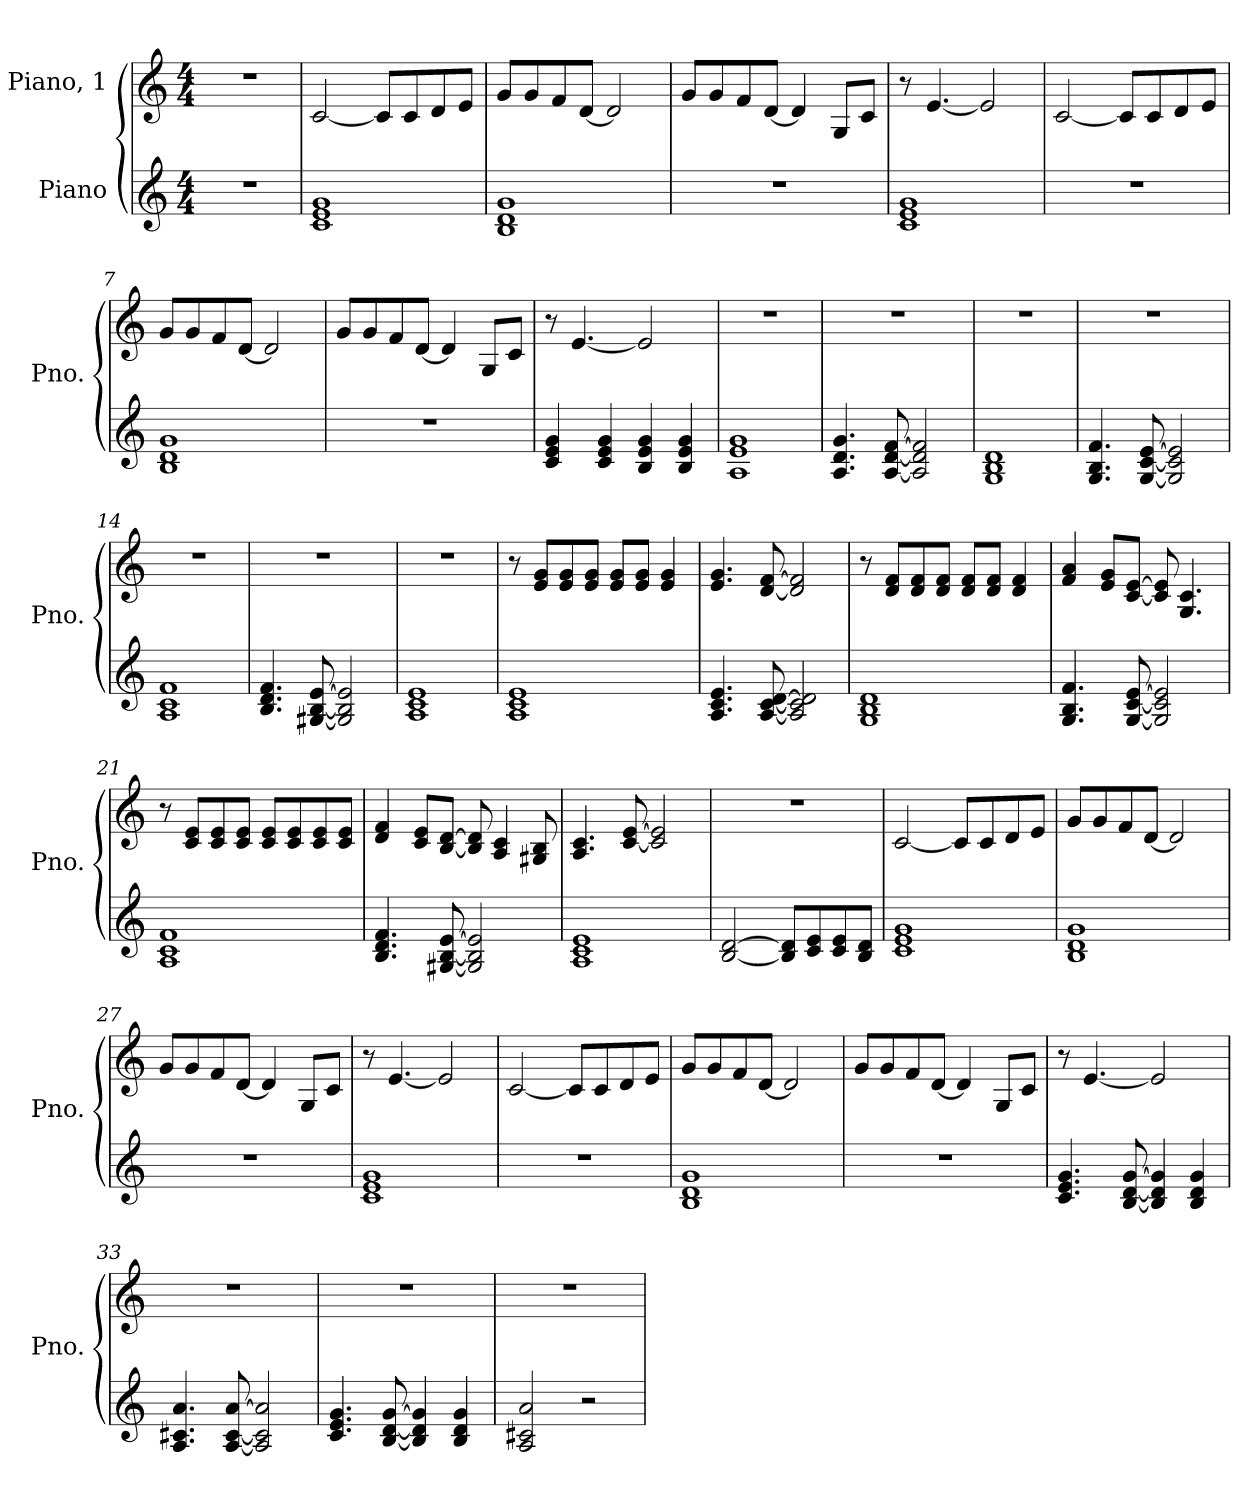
**kern	**kern
*part2	*part1
*staff2	*staff1
*I"Piano	*I"Piano, 1
*I'Pno.	*I'Pno.
*clefG2	*clefG2
*k[]	*k[]
*M4/4	*M4/4
*MM80	*MM80
=1	=1
1r	1r
=2	=2
1c 1e 1g	[2c/
.	8c/L]
.	8c/
.	8d/
.	8e/J
=3	=3
1B 1d 1g	8g/L
.	8g/
.	8f/
.	[8d/J
.	2d/]
=4	=4
1r	8g/L
.	8g/
.	8f/
.	[8d/J
.	4d/]
.	8G/L
.	8c/J
=5	=5
1c 1e 1g	8r
.	[4.e/
.	2e/]
=6	=6
1r	[2c/
.	8c/L]
.	8c/
.	8d/
.	8e/J
=7	=7
1B 1d 1g	8g/L
.	8g/
.	8f/
.	[8d/J
.	2d/]
!!LO:LB:g=z
=8	=8
1r	8g/L
.	8g/
.	8f/
.	[8d/J
.	4d/]
.	8G/L
.	8c/J
=9	=9
4c/ 4e/ 4g/	8r
.	[4.e/
4c/ 4e/ 4g/	.
4B/ 4e/ 4g/	2e/]
4B/ 4e/ 4g/	.
=10	=10
1A 1e 1g	1r
=11	=11
4.A/ 4.d/ 4.g/	1r
[8A/ [8d/ [8f/	.
2A/] 2d/] 2f/]	.
=12	=12
1G 1B 1d	1r
=13	=13
4.G/ 4.B/ 4.f/	1r
[8G/ [8c/ [8e/	.
2G/] 2c/] 2e/]	.
=14	=14
1A 1c 1f	1r
=15	=15
4.B/ 4.d/ 4.f/	1r
[8G#X/ [8B/ [8e/	.
2G#/] 2B/] 2e/]	.
=16	=16
1A 1c 1e	1r
!!LO:LB:g=z
=17	=17
1A 1c 1e	8r
.	8e/ 8g/L
.	8e/ 8g/
.	8e/ 8g/J
.	8e/ 8g/L
.	8e/ 8g/J
.	4e/ 4g/
=18	=18
4.A/ 4.c/ 4.e/	4.e/ 4.g/
[8A/ [8c/ [8d/	[8d/ [8f/
2A/] 2c/] 2d/]	2d/] 2f/]
=19	=19
1G 1B 1d	8r
.	8d/ 8f/L
.	8d/ 8f/
.	8d/ 8f/J
.	8d/ 8f/L
.	8d/ 8f/J
.	4d/ 4f/
=20	=20
4.G/ 4.B/ 4.f/	4f/ 4a/
.	8e/ 8g/L
[8G/ [8c/ [8e/	[8c/ [8e/J
2G/] 2c/] 2e/]	8c/] 8e/]
.	4.G/ 4.c/
=21	=21
1A 1c 1f	8r
.	8c/ 8e/L
.	8c/ 8e/
.	8c/ 8e/J
.	8c/ 8e/L
.	8c/ 8e/
.	8c/ 8e/
.	8c/ 8e/J
!!LO:LB:g=z
=22	=22
4.B/ 4.d/ 4.f/	4d/ 4f/
.	8c/ 8e/L
[8G#X/ [8B/ [8e/	[8B/ [8d/J
2G#/] 2B/] 2e/]	8B/] 8d/]
.	4A/ 4c/
.	8G#X/ 8B/
=23	=23
1A 1c 1e	4.A/ 4.c/
.	[8c/ [8e/
.	2c/] 2e/]
=24	=24
[2B/ [2d/	1r
8B/] 8d/]L	.
8c/ 8e/	.
8c/ 8e/	.
8B/ 8d/J	.
=25	=25
1c 1e 1g	[2c/
.	8c/L]
.	8c/
.	8d/
.	8e/J
=26	=26
1B 1d 1g	8g/L
.	8g/
.	8f/
.	[8d/J
.	2d/]
!!LO:LB:g=z
=27	=27
1r	8g/L
.	8g/
.	8f/
.	[8d/J
.	4d/]
.	8G/L
.	8c/J
=28	=28
1c 1e 1g	8r
.	[4.e/
.	2e/]
=29	=29
1r	[2c/
.	8c/L]
.	8c/
.	8d/
.	8e/J
=30	=30
1B 1d 1g	8g/L
.	8g/
.	8f/
.	[8d/J
.	2d/]
=31	=31
1r	8g/L
.	8g/
.	8f/
.	[8d/J
.	4d/]
.	8G/L
.	8c/J
=32	=32
4.c/ 4.e/ 4.g/	8r
.	[4.e/
[8B/ [8d/ [8g/	.
4B/] 4d/] 4g/]	2e/]
4B/ 4d/ 4g/	.
!!LO:LB:g=z
=33	=33
4.A/ 4.c#X/ 4.a/	1r
[8A/ [8c#/ [8a/	.
2A/] 2c#/] 2a/]	.
=34	=34
4.c/ 4.e/ 4.g/	1r
[8B/ [8d/ [8g/	.
4B/] 4d/] 4g/]	.
4B/ 4d/ 4g/	.
=35	=35
2A/ 2c#X/ 2a/	1r
2r	.
=	=
*-	*-
